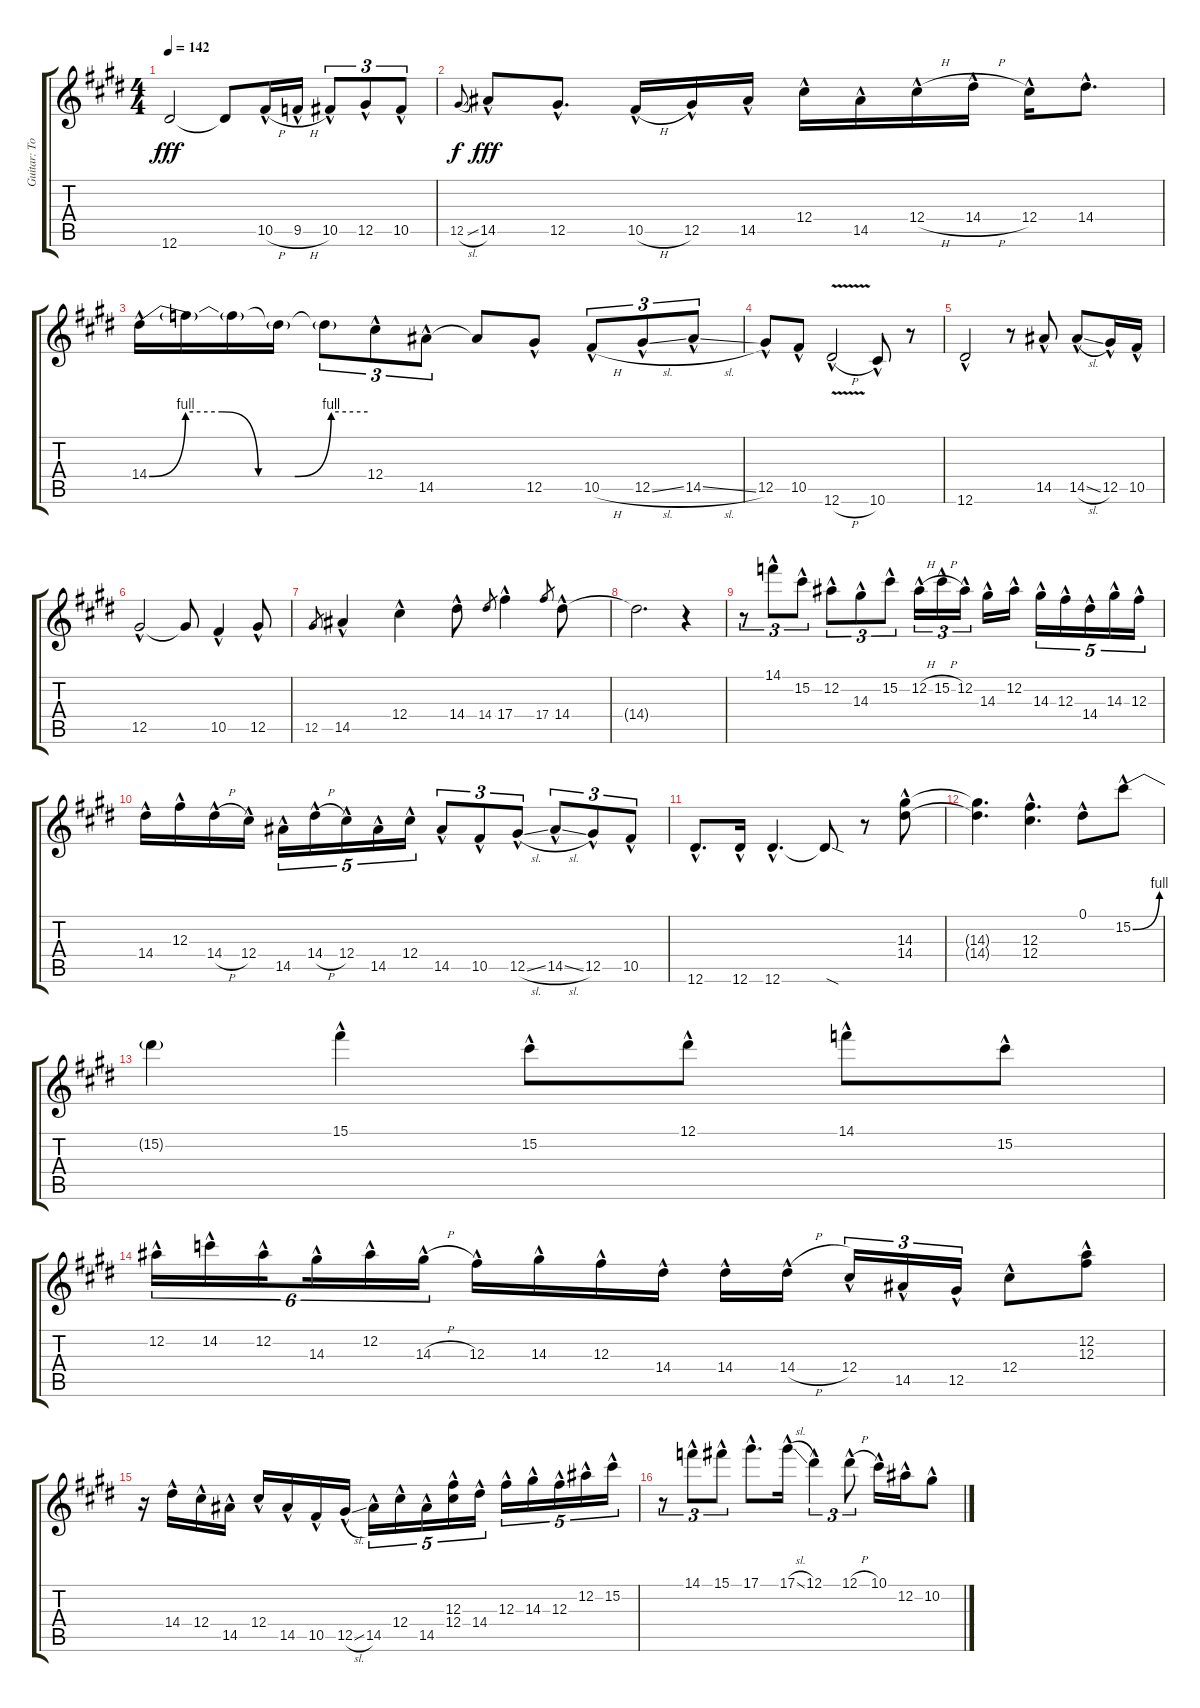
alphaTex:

\track ("Guitar: Tony" "Guitar: To") {instrument distortionguitar}
\staff {score tabs}
\tuning (Eb4 Bb3 Gb3 Db3 Ab2 Eb2) {hide}
\ts (4 4)
\tempo 142
\clef g2
\ks e
12.6{t}.2{dy fff} 12.6{t}.8 10.5{h hac}.16 9.5{h hac}.16 10.5{hac}.8{tu (3 2)} 12.5{hac}.8{tu (3 2)} 10.5{hac}.8{tu (3 2)} |
12.5{sl}.8{gr onbeat dy f} 14.5{hac}.8{dy fff} 12.5{hac}.8{d} 10.5{h hac}.16 12.5{hac}.16 14.5{hac}.16 12.4{hac}.16 14.5{hac}.16 12.4{h hac}.16 14.4{h hac}.16 12.4{hac}.16 14.4{hac}.8{d} |
14.4{be (custom 0 0 10 4 20 4 30 0 40 0 50 4 60 4) hac}.16 14.4{t}.16 14.4{t}.16 14.4{t}.16 14.4{t}.8{tu (3 2)} 12.4{hac}.8{tu (3 2)} 14.5{hac}.8{tu (3 2)} 14.5{t}.8 12.5{hac}.8 10.5{h hac}.8{tu (3 2)} 12.5{sl hac}.8{tu (3 2)} 14.5{sl hac}.8{tu (3 2)} |
12.5{hac}.8 10.5{hac}.8 12.6{v h hac}.2 10.6{hac}.8 r.8 |
12.6{hac}.2 r.8 14.5{hac}.8 14.5{sl hac}.8 12.5{hac}.16 10.5{hac}.16 |
12.5{hac}.2 12.5{t}.8 10.5{hac}.4 12.5{hac}.8 |
12.5.8{gr} 14.5{hac}.4 12.4{hac}.4 14.4{hac}.8 14.4.8{gr} 17.4{hac}.4 17.4.8{gr} 14.4{hac}.8 |
14.4{t}.2{d} r.4 |
r.8{tu (3 2)} 14.1{hac}.8{tu (3 2)} 15.2{hac}.8{tu (3 2)} 12.2{hac}.8{tu (3 2)} 14.3{hac}.8{tu (3 2)} 15.2{hac}.8{tu (3 2)} 12.2{h hac}.16{tu (3 2)} 15.2{h hac}.16{tu (3 2)} 12.2{hac}.16{tu (3 2) beam splitsecondary} 14.3{hac}.16 12.2{hac}.16 14.3{hac}.16{tu (5 4)} 12.3{hac}.16{tu (5 4)} 14.4{hac}.16{tu (5 4)} 14.3{hac}.16{tu (5 4)} 12.3{hac}.16{tu (5 4)} |
14.4{hac}.16 12.3{hac}.16 14.4{h hac}.16 12.4{hac}.16 14.5{hac}.16{tu (5 4)} 14.4{h hac}.16{tu (5 4)} 12.4{hac}.16{tu (5 4)} 14.5{hac}.16{tu (5 4)} 12.4{hac}.16{tu (5 4)} 14.5{hac}.8{tu (3 2)} 10.5{hac}.8{tu (3 2)} 12.5{sl hac}.8{tu (3 2)} 14.5{sl hac}.8{tu (3 2)} 12.5{hac}.8{tu (3 2)} 10.5{hac}.8{tu (3 2)} |
12.6{hac}.8{d} 12.6{hac}.16 12.6{hac}.4{d} 12.6{sod t}.8 r.8 (14.3{hac} 14.4{hac}).8 |
(14.3{t} 14.4{t}).4{d} (12.3{hac} 12.4{hac}).4{d} 0.1{hac}.8 15.2{be (bend 0 0 60 4) hac}.8 |
15.2{t}.4 15.1{hac}.4 15.2{hac}.8 12.1{hac}.8 14.1{hac}.8 15.2{hac}.8 |
12.2{hac}.16{tu (6 4)} 14.2{hac}.16{tu (6 4)} 12.2{hac}.16{tu (6 4) beam splitsecondary} 14.3{hac}.16{tu (6 4)} 12.2{hac}.16{tu (6 4)} 14.3{h hac}.16{tu (6 4)} 12.3{hac}.16 14.3{hac}.16 12.3{hac}.16 14.4{hac}.16 14.4{hac}.16 14.4{h hac}.16{beam splitsecondary} 12.4{hac}.16{tu (3 2)} 14.5{hac}.16{tu (3 2)} 12.5{hac}.16{tu (3 2)} 12.4{hac}.8 (12.2{hac} 12.3{hac}).8 |
r.16 14.4{hac}.16 12.4{hac}.16 14.5{hac}.16 12.4{hac}.16 14.5{hac}.16 10.5{hac}.16 12.5{sl hac}.16 14.5{hac}.16{tu (5 4)} 12.4{hac}.16{tu (5 4)} 14.5{hac}.16{tu (5 4)} (12.3{hac} 12.4{hac}).16{tu (5 4)} 14.4{hac}.16{tu (5 4)} 12.3{hac}.16{tu (5 4)} 14.3{hac}.16{tu (5 4)} 12.3{hac}.16{tu (5 4)} 12.2{hac}.16{tu (5 4)} 15.2{hac}.16{tu (5 4)} |
r.8{tu (3 2)} 14.1{hac}.8{tu (3 2)} 15.1{hac}.8{tu (3 2)} 17.1{hac}.8{d} 17.1{sl hac}.16 12.1{hac}.4{tu (3 2)} 12.1{h hac}.8{tu (3 2)} 10.1{hac}.16 12.2{hac}.16 10.2{hac}.8
